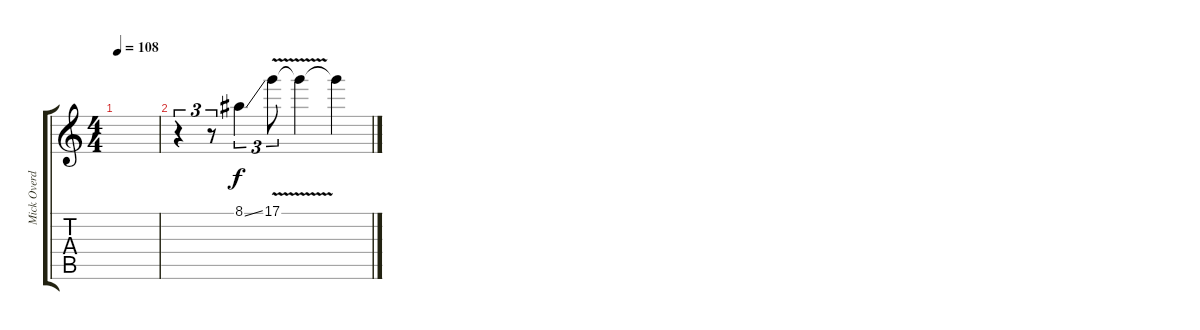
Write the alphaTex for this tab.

\track ("Mick Overdubs" "Mick Overd") {instrument overdrivenguitar}
\staff {score tabs}
\tuning (D4 A3 F3 C3 G2 D2) {hide}
\ts (4 4)
\tempo 108
\clef g2
\ks c
|
r.4{tu (3 2)} r.8{tu (3 2)} 8.1{ss}.4{tu (3 2)} 17.1{v}.8{tu (3 2)} 17.1{t}.4 17.1{t}.4
